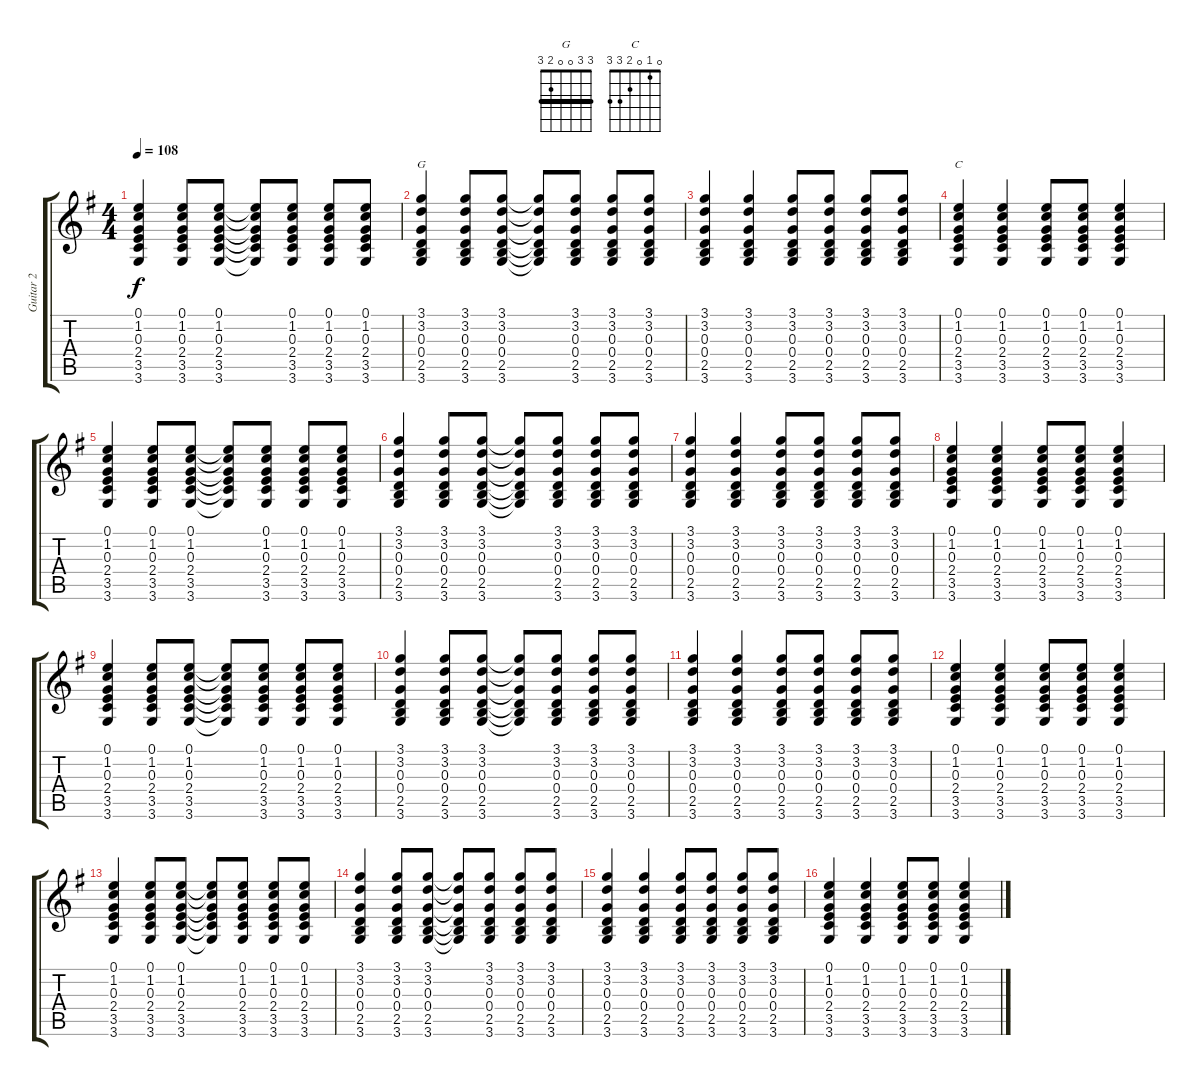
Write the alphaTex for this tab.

\track ("Guitar 2" "Guitar 2") {instrument acousticguitarsteel}
\staff {score tabs}
\tuning (E4 B3 G3 D3 A2 E2) {hide}
\chord ("G" 3 3 0 0 2 3) {barre 3}
\chord ("C" 0 1 0 2 3 3)
\ts (4 4)
\tempo 108
\clef g2
\ks g
(0.1 1.2 0.3 2.4 3.5 3.6).4{dy f} (0.1 1.2 0.3 2.4 3.5 3.6).8 (0.1 1.2 0.3 2.4 3.5 3.6).8 (0.1{t} 1.2{t} 0.3{t} 2.4{t} 3.5{t} 3.6{t}).8 (0.1 1.2 0.3 2.4 3.5 3.6).8 (0.1 1.2 0.3 2.4 3.5 3.6).8 (0.1 1.2 0.3 2.4 3.5 3.6).8 |
(3.1 3.2 0.3 0.4 2.5 3.6).4{ch "G"} (3.1 3.2 0.3 0.4 2.5 3.6).8 (3.1 3.2 0.3 0.4 2.5 3.6).8 (3.1{t} 3.2{t} 0.3{t} 0.4{t} 2.5{t} 3.6{t}).8 (3.1 3.2 0.3 0.4 2.5 3.6).8 (3.1 3.2 0.3 0.4 2.5 3.6).8 (3.1 3.2 0.3 0.4 2.5 3.6).8 |
(3.1 3.2 0.3 0.4 2.5 3.6).4 (3.1 3.2 0.3 0.4 2.5 3.6).4 (3.1 3.2 0.3 0.4 2.5 3.6).8 (3.1 3.2 0.3 0.4 2.5 3.6).8 (3.1 3.2 0.3 0.4 2.5 3.6).8 (3.1 3.2 0.3 0.4 2.5 3.6).8 |
(0.1 1.2 0.3 2.4 3.5 3.6).4{ch "C"} (0.1 1.2 0.3 2.4 3.5 3.6).4 (0.1 1.2 0.3 2.4 3.5 3.6).8 (0.1 1.2 0.3 2.4 3.5 3.6).8 (0.1 1.2 0.3 2.4 3.5 3.6).4 |
(0.1 1.2 0.3 2.4 3.5 3.6).4 (0.1 1.2 0.3 2.4 3.5 3.6).8 (0.1 1.2 0.3 2.4 3.5 3.6).8 (0.1{t} 1.2{t} 0.3{t} 2.4{t} 3.5{t} 3.6{t}).8 (0.1 1.2 0.3 2.4 3.5 3.6).8 (0.1 1.2 0.3 2.4 3.5 3.6).8 (0.1 1.2 0.3 2.4 3.5 3.6).8 |
(3.1 3.2 0.3 0.4 2.5 3.6).4 (3.1 3.2 0.3 0.4 2.5 3.6).8 (3.1 3.2 0.3 0.4 2.5 3.6).8 (3.1{t} 3.2{t} 0.3{t} 0.4{t} 2.5{t} 3.6{t}).8 (3.1 3.2 0.3 0.4 2.5 3.6).8 (3.1 3.2 0.3 0.4 2.5 3.6).8 (3.1 3.2 0.3 0.4 2.5 3.6).8 |
(3.1 3.2 0.3 0.4 2.5 3.6).4 (3.1 3.2 0.3 0.4 2.5 3.6).4 (3.1 3.2 0.3 0.4 2.5 3.6).8 (3.1 3.2 0.3 0.4 2.5 3.6).8 (3.1 3.2 0.3 0.4 2.5 3.6).8 (3.1 3.2 0.3 0.4 2.5 3.6).8 |
(0.1 1.2 0.3 2.4 3.5 3.6).4 (0.1 1.2 0.3 2.4 3.5 3.6).4 (0.1 1.2 0.3 2.4 3.5 3.6).8 (0.1 1.2 0.3 2.4 3.5 3.6).8 (0.1 1.2 0.3 2.4 3.5 3.6).4 |
(0.1 1.2 0.3 2.4 3.5 3.6).4 (0.1 1.2 0.3 2.4 3.5 3.6).8 (0.1 1.2 0.3 2.4 3.5 3.6).8 (0.1{t} 1.2{t} 0.3{t} 2.4{t} 3.5{t} 3.6{t}).8 (0.1 1.2 0.3 2.4 3.5 3.6).8 (0.1 1.2 0.3 2.4 3.5 3.6).8 (0.1 1.2 0.3 2.4 3.5 3.6).8 |
(3.1 3.2 0.3 0.4 2.5 3.6).4 (3.1 3.2 0.3 0.4 2.5 3.6).8 (3.1 3.2 0.3 0.4 2.5 3.6).8 (3.1{t} 3.2{t} 0.3{t} 0.4{t} 2.5{t} 3.6{t}).8 (3.1 3.2 0.3 0.4 2.5 3.6).8 (3.1 3.2 0.3 0.4 2.5 3.6).8 (3.1 3.2 0.3 0.4 2.5 3.6).8 |
(3.1 3.2 0.3 0.4 2.5 3.6).4 (3.1 3.2 0.3 0.4 2.5 3.6).4 (3.1 3.2 0.3 0.4 2.5 3.6).8 (3.1 3.2 0.3 0.4 2.5 3.6).8 (3.1 3.2 0.3 0.4 2.5 3.6).8 (3.1 3.2 0.3 0.4 2.5 3.6).8 |
(0.1 1.2 0.3 2.4 3.5 3.6).4 (0.1 1.2 0.3 2.4 3.5 3.6).4 (0.1 1.2 0.3 2.4 3.5 3.6).8 (0.1 1.2 0.3 2.4 3.5 3.6).8 (0.1 1.2 0.3 2.4 3.5 3.6).4 |
(0.1 1.2 0.3 2.4 3.5 3.6).4 (0.1 1.2 0.3 2.4 3.5 3.6).8 (0.1 1.2 0.3 2.4 3.5 3.6).8 (0.1{t} 1.2{t} 0.3{t} 2.4{t} 3.5{t} 3.6{t}).8 (0.1 1.2 0.3 2.4 3.5 3.6).8 (0.1 1.2 0.3 2.4 3.5 3.6).8 (0.1 1.2 0.3 2.4 3.5 3.6).8 |
(3.1 3.2 0.3 0.4 2.5 3.6).4 (3.1 3.2 0.3 0.4 2.5 3.6).8 (3.1 3.2 0.3 0.4 2.5 3.6).8 (3.1{t} 3.2{t} 0.3{t} 0.4{t} 2.5{t} 3.6{t}).8 (3.1 3.2 0.3 0.4 2.5 3.6).8 (3.1 3.2 0.3 0.4 2.5 3.6).8 (3.1 3.2 0.3 0.4 2.5 3.6).8 |
(3.1 3.2 0.3 0.4 2.5 3.6).4 (3.1 3.2 0.3 0.4 2.5 3.6).4 (3.1 3.2 0.3 0.4 2.5 3.6).8 (3.1 3.2 0.3 0.4 2.5 3.6).8 (3.1 3.2 0.3 0.4 2.5 3.6).8 (3.1 3.2 0.3 0.4 2.5 3.6).8 |
(0.1 1.2 0.3 2.4 3.5 3.6).4 (0.1 1.2 0.3 2.4 3.5 3.6).4 (0.1 1.2 0.3 2.4 3.5 3.6).8 (0.1 1.2 0.3 2.4 3.5 3.6).8 (0.1 1.2 0.3 2.4 3.5 3.6).4
